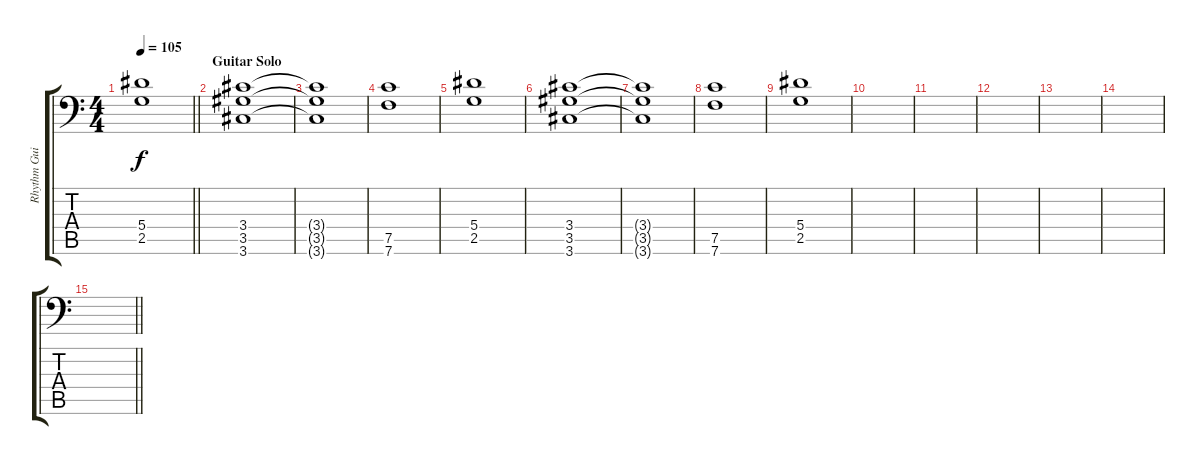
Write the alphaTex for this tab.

\track ("Rhythm Guitar 1" "Rhythm Gui") {instrument distortionguitar}
\staff {score tabs}
\tuning (C4 G3 Eb3 Bb2 F2 Bb1) {hide}
\ts (4 4)
\tempo 105
\clef f4
\barLineRight lightlight
\ks c
(5.4 2.5).1{dy f} |
\section ("" "Guitar Solo")
(3.4 3.5 3.6).1 |
(3.4{t} 3.5{t} 3.6{t}).1 |
(7.5 7.6).1 |
(5.4 2.5).1 |
(3.4 3.5 3.6).1 |
(3.4{t} 3.5{t} 3.6{t}).1 |
(7.5 7.6).1 |
(5.4 2.5).1 |
|
|
|
|
|
\barLineRight lightlight
